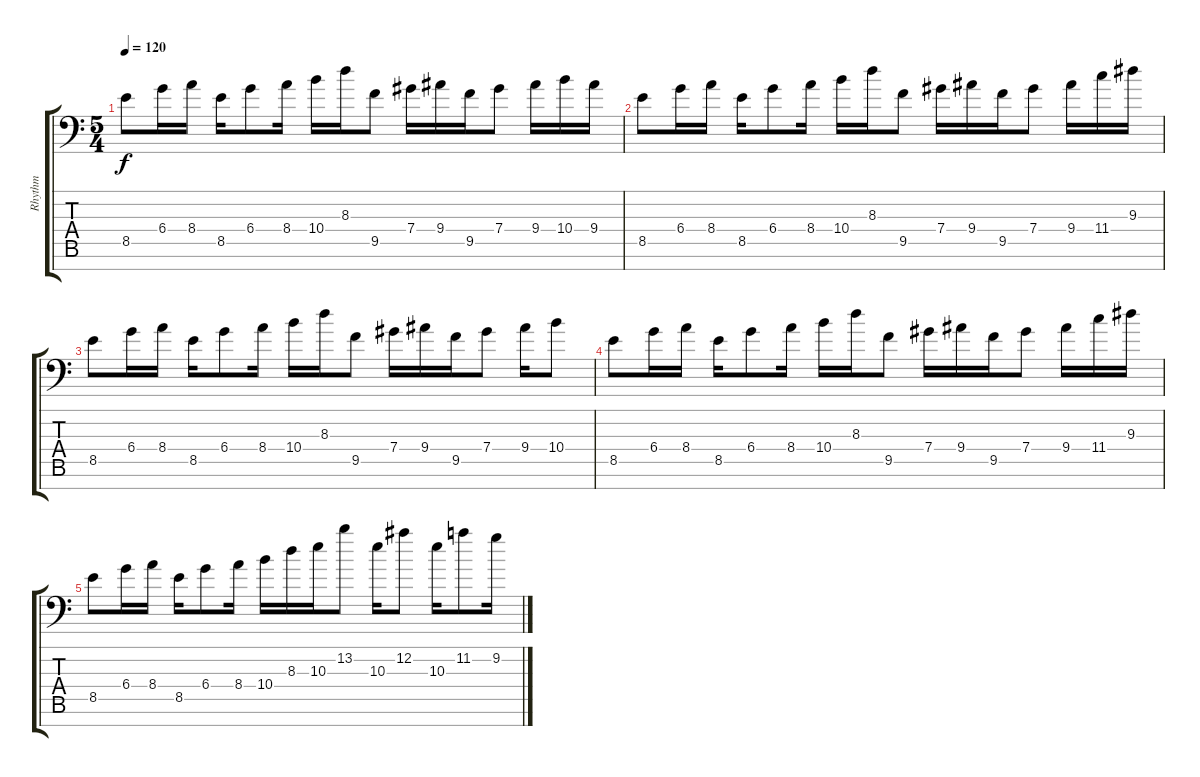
\track ("Rhythm" "Rhythm") {instrument distortionguitar}
\staff {score tabs}
\tuning (Eb4 Bb3 Gb3 Db3 Ab2 Eb2 Bb1) {hide}
\ts (5 4)
\tempo 120
\clef f4
\ks c
8.5.8{dy f} 6.4.16 8.4.16 8.5.16 6.4.8 8.4.16 10.4.16 8.3.16 9.5.8 7.4.16 9.4.16 9.5.16 7.4.8 9.4.16 10.4.16 9.4.16 |
8.5.8 6.4.16 8.4.16 8.5.16 6.4.8 8.4.16 10.4.16 8.3.16 9.5.8 7.4.16 9.4.16 9.5.16 7.4.8 9.4.16 11.4.16 9.3.16 |
8.5.8 6.4.16 8.4.16 8.5.16 6.4.8 8.4.16 10.4.16 8.3.16 9.5.8 7.4.16 9.4.16 9.5.16 7.4.8 9.4.16 10.4.8 |
8.5.8 6.4.16 8.4.16 8.5.16 6.4.8 8.4.16 10.4.16 8.3.16 9.5.8 7.4.16 9.4.16 9.5.16 7.4.8 9.4.16 11.4.16 9.3.16 |
8.5.8 6.4.16 8.4.16 8.5.16 6.4.8 8.4.16 10.4.16 8.3.16 10.3.16 13.2.8 10.3.16 12.2.8 10.3.16 11.2.8 9.2.16
